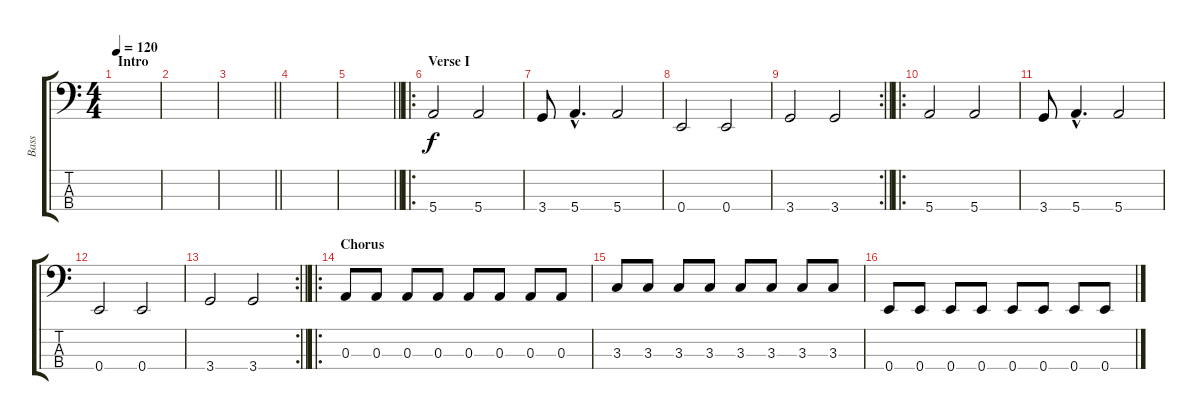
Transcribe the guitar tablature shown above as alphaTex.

\track ("Bass" "Bass") {instrument electricbassfinger}
\staff {score tabs}
\tuning (G2 D2 A1 E1) {hide}
\ts (4 4)
\section ("" "Intro")
\tempo 120
\clef f4
\ks c
|
|
\barLineRight lightlight
|
\section ("" "")
|
\barLineRight lightlight
|
\ro
\section ("" "Verse I")
5.4.2 5.4.2 |
3.4.8 5.4{hac}.4{d} 5.4.2 |
0.4.2 0.4.2 |
\rc 2
\barLineRight lightlight
3.4.2 3.4.2 |
\ro
\section ("" "")
5.4.2 5.4.2 |
3.4.8 5.4{hac}.4{d} 5.4.2 |
0.4.2 0.4.2 |
\rc 2
\barLineRight lightlight
3.4.2 3.4.2 |
\ro
\section ("" "Chorus")
0.3.8 0.3.8 0.3.8 0.3.8 0.3.8 0.3.8 0.3.8 0.3.8 |
3.3.8 3.3.8 3.3.8 3.3.8 3.3.8 3.3.8 3.3.8 3.3.8 |
0.4.8 0.4.8 0.4.8 0.4.8 0.4.8 0.4.8 0.4.8 0.4.8
